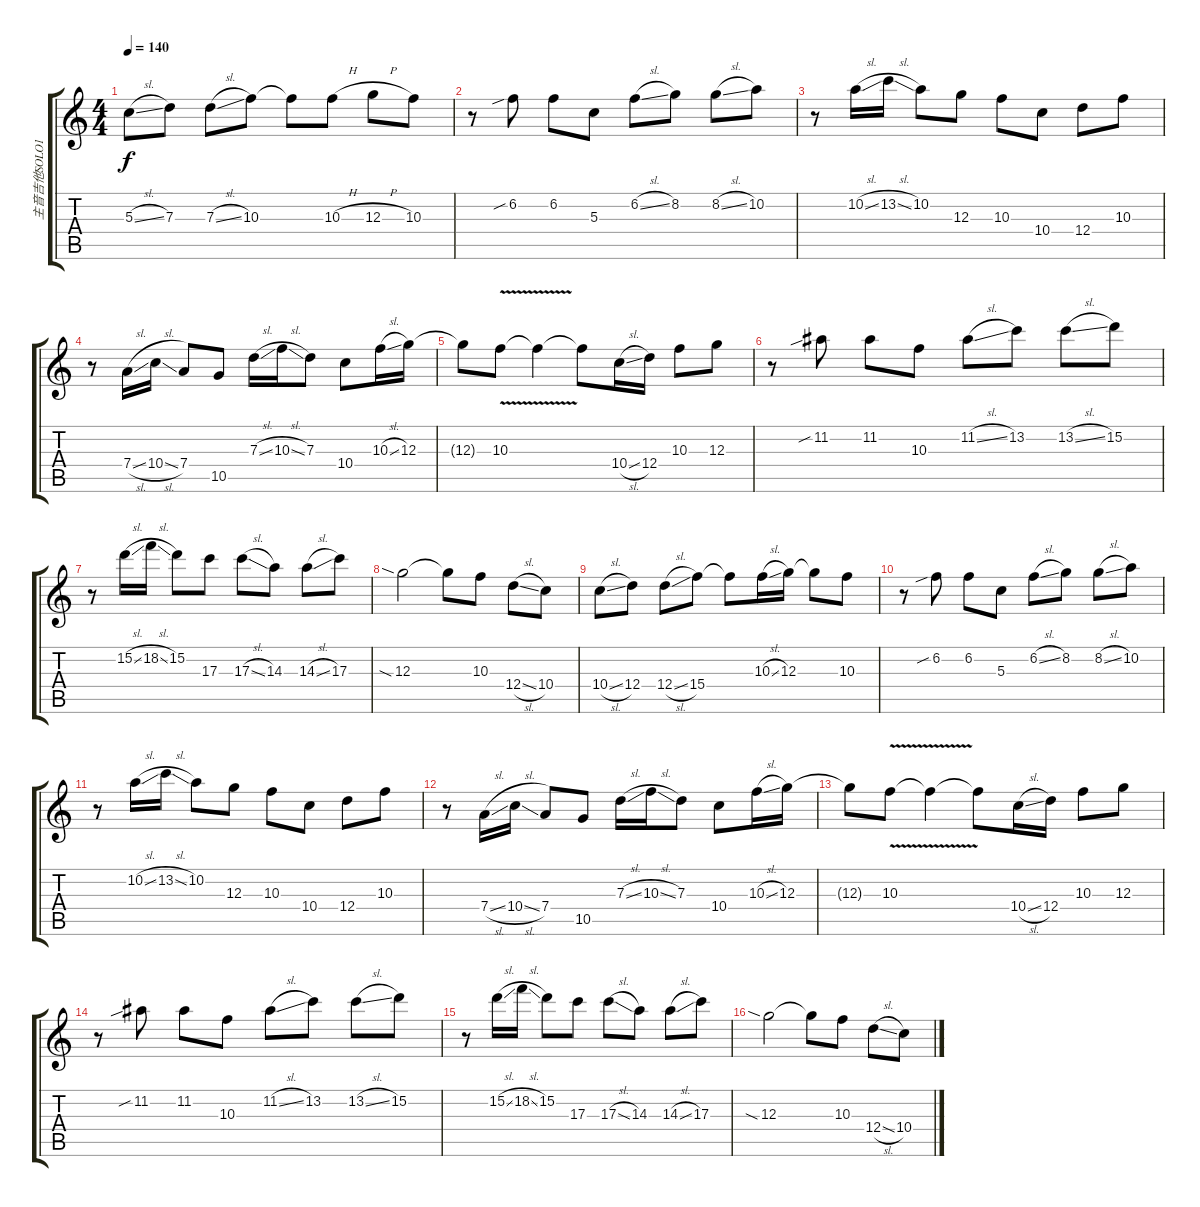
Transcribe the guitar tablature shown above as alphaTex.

\track ("主音吉他SOLO1" "主音吉他SOLO1") {instrument distortionguitar}
\staff {score tabs}
\tuning (E4 B3 G3 D3 A2 E2) {hide}
\ts (4 4)
\tempo 140
\clef g2
\ks c
5.3{sl}.8{dy f} 7.3.8 7.3{sl}.8 10.3.8 10.3{t}.8 10.3{h}.8 12.3{h}.8 10.3.8 |
r.8 6.2{sib}.8 6.2.8 5.3.8 6.2{sl}.8 8.2.8 8.2{sl}.8 10.2.8 |
r.8 10.2{sl}.16 13.2{sl}.16 10.2.8 12.3.8 10.3.8 10.4.8 12.4.8 10.3.8 |
r.8 7.4{sl}.16 10.4{sl}.16 7.4.8 10.5.8 7.3{sl}.16 10.3{sl}.16 7.3.8 10.4.8 10.3{sl}.16 12.3.16 |
12.3{t}.8 10.3{v}.8 10.3{t}.4 10.3{t}.8 10.4{sl}.16 12.4.16 10.3.8 12.3.8 |
r.8 11.2{sib}.8 11.2.8 10.3.8 11.2{sl}.8 13.2.8 13.2{sl}.8 15.2.8 |
r.8 15.2{sl}.16 18.2{sl}.16 15.2.8 17.3.8 17.3{sl}.8 14.3.8 14.3{sl}.8 17.3.8 |
12.3{sia}.2 12.3{t}.8 10.3.8 12.4{sl}.8 10.4.8 |
10.4{sl}.8 12.4.8 12.4{sl}.8 15.4.8 15.4{t}.8 10.3{sl}.16 12.3.16 12.3{t}.8 10.3.8 |
r.8 6.2{sib}.8 6.2.8 5.3.8 6.2{sl}.8 8.2.8 8.2{sl}.8 10.2.8 |
r.8 10.2{sl}.16 13.2{sl}.16 10.2.8 12.3.8 10.3.8 10.4.8 12.4.8 10.3.8 |
r.8 7.4{sl}.16 10.4{sl}.16 7.4.8 10.5.8 7.3{sl}.16 10.3{sl}.16 7.3.8 10.4.8 10.3{sl}.16 12.3.16 |
12.3{t}.8 10.3{v}.8 10.3{t}.4 10.3{t}.8 10.4{sl}.16 12.4.16 10.3.8 12.3.8 |
r.8 11.2{sib}.8 11.2.8 10.3.8 11.2{sl}.8 13.2.8 13.2{sl}.8 15.2.8 |
r.8 15.2{sl}.16 18.2{sl}.16 15.2.8 17.3.8 17.3{sl}.8 14.3.8 14.3{sl}.8 17.3.8 |
12.3{sia}.2 12.3{t}.8 10.3.8 12.4{sl}.8 10.4.8
